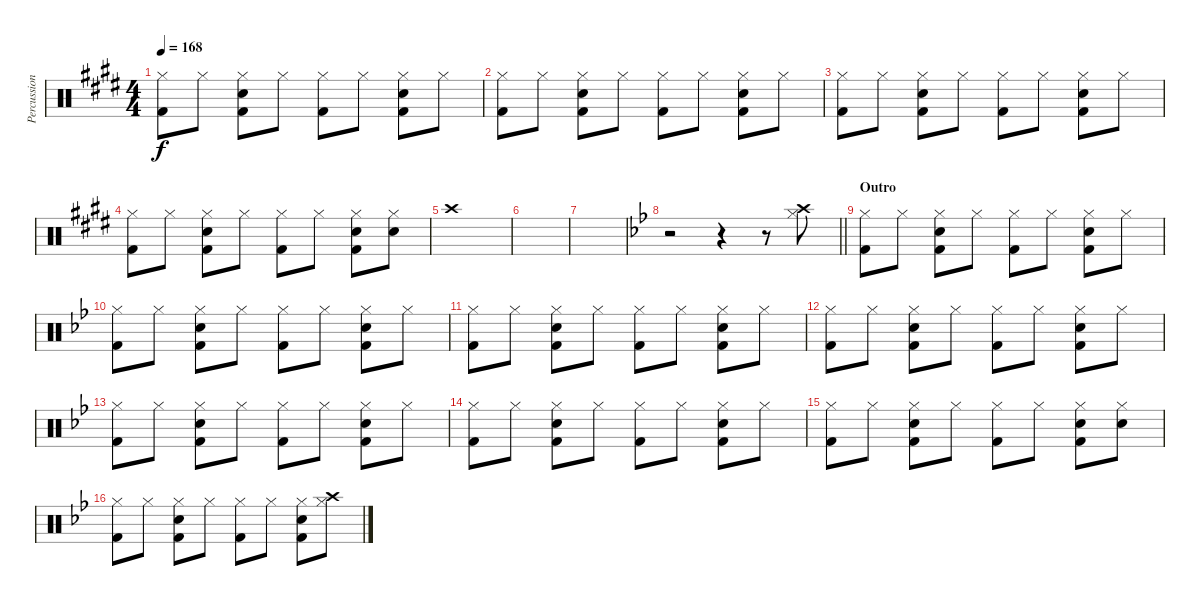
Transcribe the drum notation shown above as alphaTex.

\track ("Percussion" "Percussion") {instrument percussion}
\staff {score}
\articulation defaults
\ts (4 4)
\tempo 168
\clef neutral
\ks e
("Hi-Hat (closed)" "Kick (hit) 2").8{dy f} "Hi-Hat (closed)".8 ("Hi-Hat (closed)" "Snare (hit) 2" "Kick (hit) 2").8 "Hi-Hat (closed)".8 ("Hi-Hat (closed)" "Kick (hit) 2").8 "Hi-Hat (closed)".8 ("Hi-Hat (closed)" "Snare (hit) 2" "Kick (hit) 2").8 "Hi-Hat (closed)".8 |
("Hi-Hat (closed)" "Kick (hit) 2").8 "Hi-Hat (closed)".8 ("Hi-Hat (closed)" "Snare (hit) 2" "Kick (hit) 2").8 "Hi-Hat (closed)".8 ("Hi-Hat (closed)" "Kick (hit) 2").8 "Hi-Hat (closed)".8 ("Hi-Hat (closed)" "Snare (hit) 2" "Kick (hit) 2").8 "Hi-Hat (closed)".8 |
("Hi-Hat (closed)" "Kick (hit) 2").8 "Hi-Hat (closed)".8 ("Hi-Hat (closed)" "Snare (hit) 2" "Kick (hit) 2").8 "Hi-Hat (closed)".8 ("Hi-Hat (closed)" "Kick (hit) 2").8 "Hi-Hat (closed)".8 ("Hi-Hat (closed)" "Snare (hit) 2" "Kick (hit) 2").8 "Hi-Hat (closed)".8 |
("Hi-Hat (closed)" "Kick (hit) 2").8 "Hi-Hat (closed)".8 ("Hi-Hat (closed)" "Snare (hit) 2" "Kick (hit) 2").8 "Hi-Hat (closed)".8 ("Hi-Hat (closed)" "Kick (hit) 2").8 "Hi-Hat (closed)".8 ("Hi-Hat (closed)" "Snare (hit) 2" "Kick (hit) 2").8 ("Hi-Hat (closed)" "Snare (hit) 2").8 |
"Crash high (hit)".1 |
|
|
\barLineRight lightlight
\ks bb
r.2 r.4 r.8 ("Crash high (hit)" "Hi-Hat (closed)").8 |
\section ("" "Outro")
("Hi-Hat (closed)" "Kick (hit) 2").8 "Hi-Hat (closed)".8 ("Hi-Hat (closed)" "Snare (hit) 2" "Kick (hit) 2").8 "Hi-Hat (closed)".8 ("Hi-Hat (closed)" "Kick (hit) 2").8 "Hi-Hat (closed)".8 ("Hi-Hat (closed)" "Snare (hit) 2" "Kick (hit) 2").8 "Hi-Hat (closed)".8 |
("Hi-Hat (closed)" "Kick (hit) 2").8 "Hi-Hat (closed)".8 ("Hi-Hat (closed)" "Snare (hit) 2" "Kick (hit) 2").8 "Hi-Hat (closed)".8 ("Hi-Hat (closed)" "Kick (hit) 2").8 "Hi-Hat (closed)".8 ("Hi-Hat (closed)" "Snare (hit) 2" "Kick (hit) 2").8 "Hi-Hat (closed)".8 |
("Hi-Hat (closed)" "Kick (hit) 2").8 "Hi-Hat (closed)".8 ("Hi-Hat (closed)" "Snare (hit) 2" "Kick (hit) 2").8 "Hi-Hat (closed)".8 ("Hi-Hat (closed)" "Kick (hit) 2").8 "Hi-Hat (closed)".8 ("Hi-Hat (closed)" "Snare (hit) 2" "Kick (hit) 2").8 "Hi-Hat (closed)".8 |
("Hi-Hat (closed)" "Kick (hit) 2").8 "Hi-Hat (closed)".8 ("Hi-Hat (closed)" "Snare (hit) 2" "Kick (hit) 2").8 "Hi-Hat (closed)".8 ("Hi-Hat (closed)" "Kick (hit) 2").8 "Hi-Hat (closed)".8 ("Hi-Hat (closed)" "Snare (hit) 2" "Kick (hit) 2").8 "Hi-Hat (closed)".8 |
("Hi-Hat (closed)" "Kick (hit) 2").8 "Hi-Hat (closed)".8 ("Hi-Hat (closed)" "Snare (hit) 2" "Kick (hit) 2").8 "Hi-Hat (closed)".8 ("Hi-Hat (closed)" "Kick (hit) 2").8 "Hi-Hat (closed)".8 ("Hi-Hat (closed)" "Snare (hit) 2" "Kick (hit) 2").8 "Hi-Hat (closed)".8 |
("Hi-Hat (closed)" "Kick (hit) 2").8 "Hi-Hat (closed)".8 ("Hi-Hat (closed)" "Snare (hit) 2" "Kick (hit) 2").8 "Hi-Hat (closed)".8 ("Hi-Hat (closed)" "Kick (hit) 2").8 "Hi-Hat (closed)".8 ("Hi-Hat (closed)" "Snare (hit) 2" "Kick (hit) 2").8 "Hi-Hat (closed)".8 |
("Hi-Hat (closed)" "Kick (hit) 2").8 "Hi-Hat (closed)".8 ("Hi-Hat (closed)" "Snare (hit) 2" "Kick (hit) 2").8 "Hi-Hat (closed)".8 ("Hi-Hat (closed)" "Kick (hit) 2").8 "Hi-Hat (closed)".8 ("Hi-Hat (closed)" "Snare (hit) 2" "Kick (hit) 2").8 ("Hi-Hat (closed)" "Snare (hit) 2").8 |
("Hi-Hat (closed)" "Kick (hit) 2").8 "Hi-Hat (closed)".8 ("Hi-Hat (closed)" "Snare (hit) 2" "Kick (hit) 2").8 "Hi-Hat (closed)".8 ("Hi-Hat (closed)" "Kick (hit) 2").8 "Hi-Hat (closed)".8 ("Hi-Hat (closed)" "Snare (hit) 2" "Kick (hit) 2").8 ("Crash high (hit)" "Hi-Hat (closed)").8
